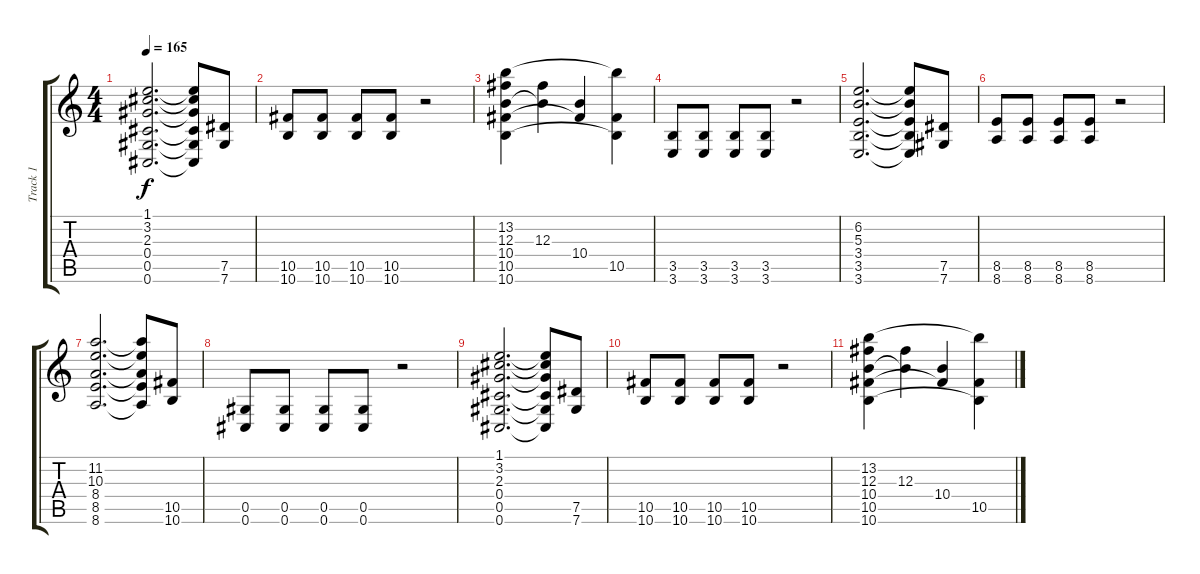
\track ("Track 1" "Track 1") {instrument overdrivenguitar}
\staff {score tabs}
\tuning (Eb4 Bb3 Gb3 Db3 Ab2 Db2) {hide}
\ts (4 4)
\tempo 165
\clef g2
\ks c
(1.1 3.2 2.3 0.4 0.5 0.6).2{d dy f} (1.1{t} 3.2{t} 2.3{t} 0.4{t} 0.5{t} 0.6{t}).8 (7.5 7.6).8 |
(10.5 10.6).8 (10.5 10.6).8 (10.5 10.6).8 (10.5 10.6).8 r.2 |
(13.2 12.3 10.4 10.5 10.6).4 (12.3 10.4{t}).4 (10.4 10.5{t}).4 (13.2{t} 10.5 10.6{t}).4 |
(3.5 3.6).8{volume 9} (3.5 3.6).8 (3.5 3.6).8 (3.5 3.6).8 r.2 |
(6.2 5.3 3.4 3.5 3.6).2{d} (6.2{t} 5.3{t} 3.4{t} 3.5{t} 3.6{t}).8 (7.5 7.6).8 |
(8.5 8.6).8 (8.5 8.6).8 (8.5 8.6).8 (8.5 8.6).8 r.2 |
(11.2 10.3 8.4 8.5 8.6).2{d} (11.2{t} 10.3{t} 8.4{t} 8.5{t} 8.6{t}).8 (10.5 10.6).8 |
(0.5 0.6).8{volume 0} (0.5 0.6).8 (0.5 0.6).8 (0.5 0.6).8 r.2 |
(1.1 3.2 2.3 0.4 0.5 0.6).2{d} (1.1{t} 3.2{t} 2.3{t} 0.4{t} 0.5{t} 0.6{t}).8 (7.5 7.6).8 |
(10.5 10.6).8 (10.5 10.6).8 (10.5 10.6).8 (10.5 10.6).8 r.2 |
(13.2 12.3 10.4 10.5 10.6).4 (12.3 10.4{t}).4 (10.4 10.5{t}).4 (13.2{t} 10.5 10.6{t}).4
